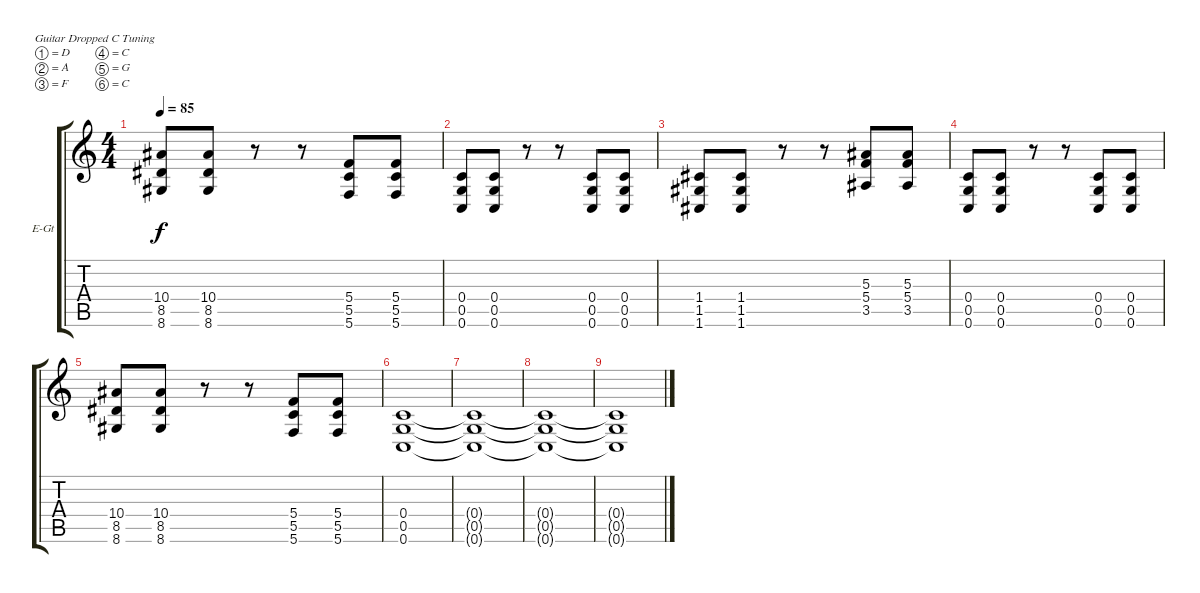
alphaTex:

\defaultSystemsLayout 4
\bracketExtendMode groupsimilarinstruments
\firstSystemTrackNameOrientation horizontal
\otherSystemsTrackNameOrientation horizontal
\track ("Barry Stock" "E-Gt") {instrument distortionguitar}
\staff {score tabs}
\tuning (D4 A3 F3 C3 G2 C2)
\ts (4 4)
\tempo 85
\clef g2
\ks c
(8.6 8.5 10.4).8{dy f} (8.5 8.6 10.4).8 r.8 r.8 (5.4 5.5 5.6).8 (5.6 5.5 5.4).8 |
(0.6 0.5 0.4).8 (0.4 0.5 0.6).8 r.8 r.8 (0.6 0.5 0.4).8 (0.4 0.5 0.6).8 |
(1.6 1.5 1.4).8 (1.5 1.6 1.4).8 r.8 r.8 (5.4 3.5 5.3).8 (5.4 3.5 5.3).8 |
(0.6 0.5 0.4).8 (0.4 0.5 0.6).8 r.8 r.8 (0.6 0.5 0.4).8 (0.4 0.5 0.6).8 |
(8.6 8.5 10.4).8 (8.5 8.6 10.4).8 r.8 r.8 (5.4 5.5 5.6).8 (5.6 5.5 5.4).8 |
(0.6 0.5 0.4).1 |
(0.4{t} 0.5{t} 0.6{t}).1 |
(0.4{t} 0.5{t} 0.6{t}).1 |
(0.4{t} 0.5{t} 0.6{t}).1
